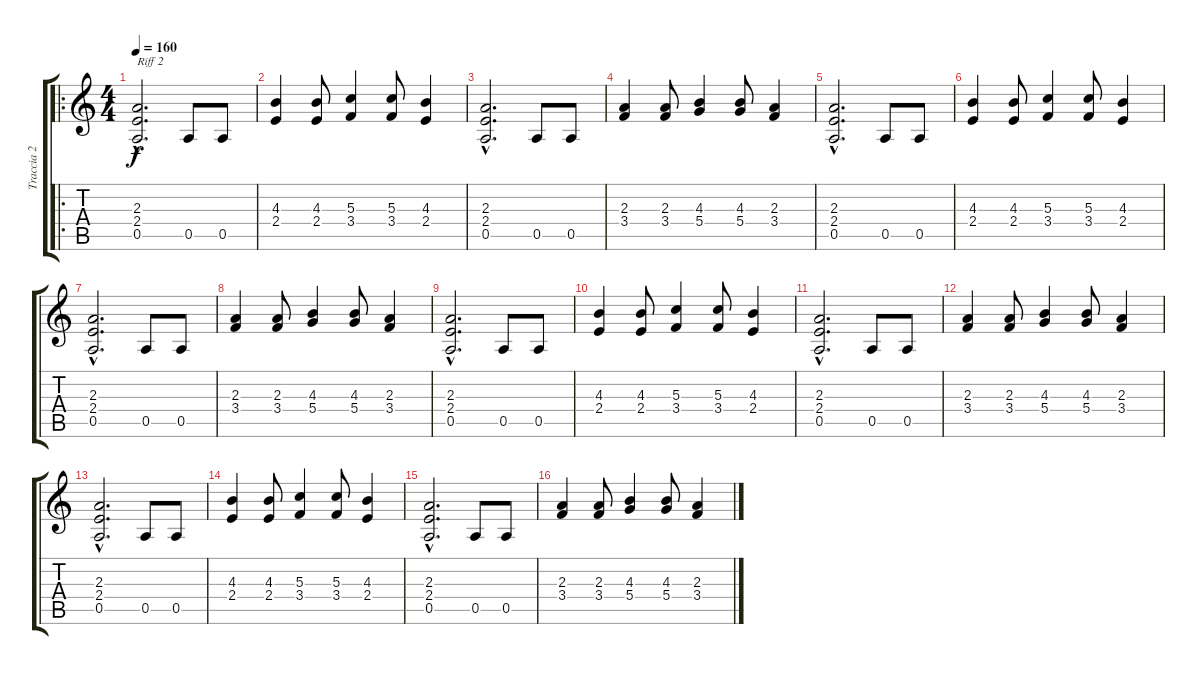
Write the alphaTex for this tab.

\track ("Traccia 2" "Traccia 2") {instrument distortionguitar}
\staff {score tabs}
\tuning (E4 B3 G3 D3 A2 E2) {hide}
\ro
\ts (4 4)
\tempo 160
\clef g2
\ks c
(2.3{hac} 2.4{hac} 0.5{hac}).2{d txt "Riff 2" dy f} 0.5.8 0.5.8 |
(4.3 2.4).4 (4.3 2.4).8 (5.3 3.4).4 (5.3 3.4).8 (4.3 2.4).4 |
(2.3{hac} 2.4{hac} 0.5{hac}).2{d} 0.5.8 0.5.8 |
(2.3 3.4).4 (2.3 3.4).8 (4.3 5.4).4 (4.3 5.4).8 (2.3 3.4).4 |
(2.3{hac} 2.4{hac} 0.5{hac}).2{d} 0.5.8 0.5.8 |
(4.3 2.4).4 (4.3 2.4).8 (5.3 3.4).4 (5.3 3.4).8 (4.3 2.4).4 |
(2.3{hac} 2.4{hac} 0.5{hac}).2{d} 0.5.8 0.5.8 |
(2.3 3.4).4 (2.3 3.4).8 (4.3 5.4).4 (4.3 5.4).8 (2.3 3.4).4 |
(2.3{hac} 2.4{hac} 0.5{hac}).2{d} 0.5.8 0.5.8 |
(4.3 2.4).4 (4.3 2.4).8 (5.3 3.4).4 (5.3 3.4).8 (4.3 2.4).4 |
(2.3{hac} 2.4{hac} 0.5{hac}).2{d} 0.5.8 0.5.8 |
(2.3 3.4).4 (2.3 3.4).8 (4.3 5.4).4 (4.3 5.4).8 (2.3 3.4).4 |
(2.3{hac} 2.4{hac} 0.5{hac}).2{d} 0.5.8 0.5.8 |
(4.3 2.4).4 (4.3 2.4).8 (5.3 3.4).4 (5.3 3.4).8 (4.3 2.4).4 |
(2.3{hac} 2.4{hac} 0.5{hac}).2{d} 0.5.8 0.5.8 |
(2.3 3.4).4 (2.3 3.4).8 (4.3 5.4).4 (4.3 5.4).8 (2.3 3.4).4
